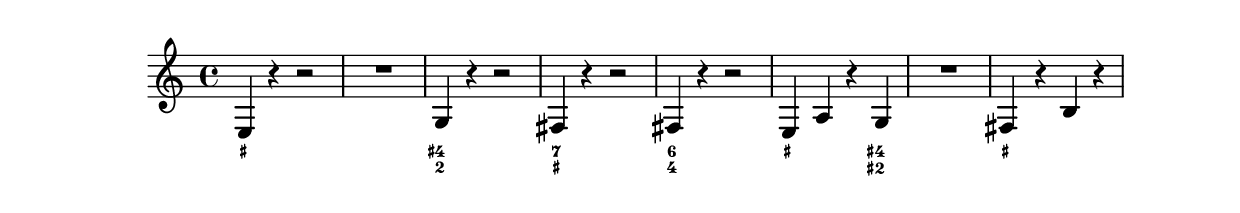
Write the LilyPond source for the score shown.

\version "2.18.2"
\book {
  \header {
  }

  \bookpart {
    <<
    \new Staff = Staff \with { }
    \context Staff = Staff {
      \relative c {
        << \new Voice = "voice1" {
          e4 r r2 R1*1 g4 r r2 fis4 r r2 fis4 r r2 e4 a r g R1*1 fis4 r b r
        } >>
      }
    }
    \figures { <_+>4 s s2 s1*1 <4+ 2>4 s s2 <7 _+>4 s s2 <6 4>4 s s2 <_+>4 s s <4+ 2+> s1*1 <_+>4  }
    >>
  }
}
